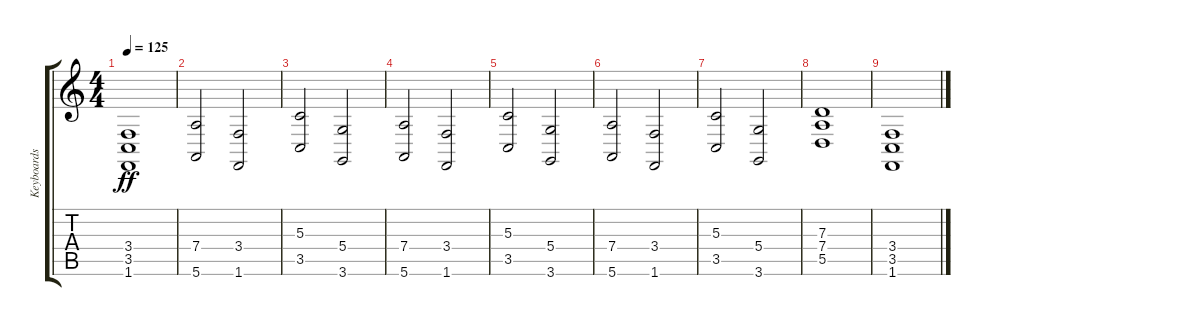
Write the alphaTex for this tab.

\track ("Keyboards" "Keyboards") {instrument reedorgan}
\staff {score tabs}
\tuning (E4 B3 G3 D3 A2 E2) {hide}
\ts (4 4)
\tempo 125
\clef g2
\ks c
(3.4 3.5 1.6).1{dy ff} |
(7.4 5.6).2 (3.4 1.6).2 |
(5.3 3.5).2 (5.4 3.6).2 |
(7.4 5.6).2 (3.4 1.6).2 |
(5.3 3.5).2 (5.4 3.6).2 |
(7.4 5.6).2 (3.4 1.6).2 |
(5.3 3.5).2 (5.4 3.6).2 |
(7.3 7.4 5.5).1 |
(3.4 3.5 1.6).1
